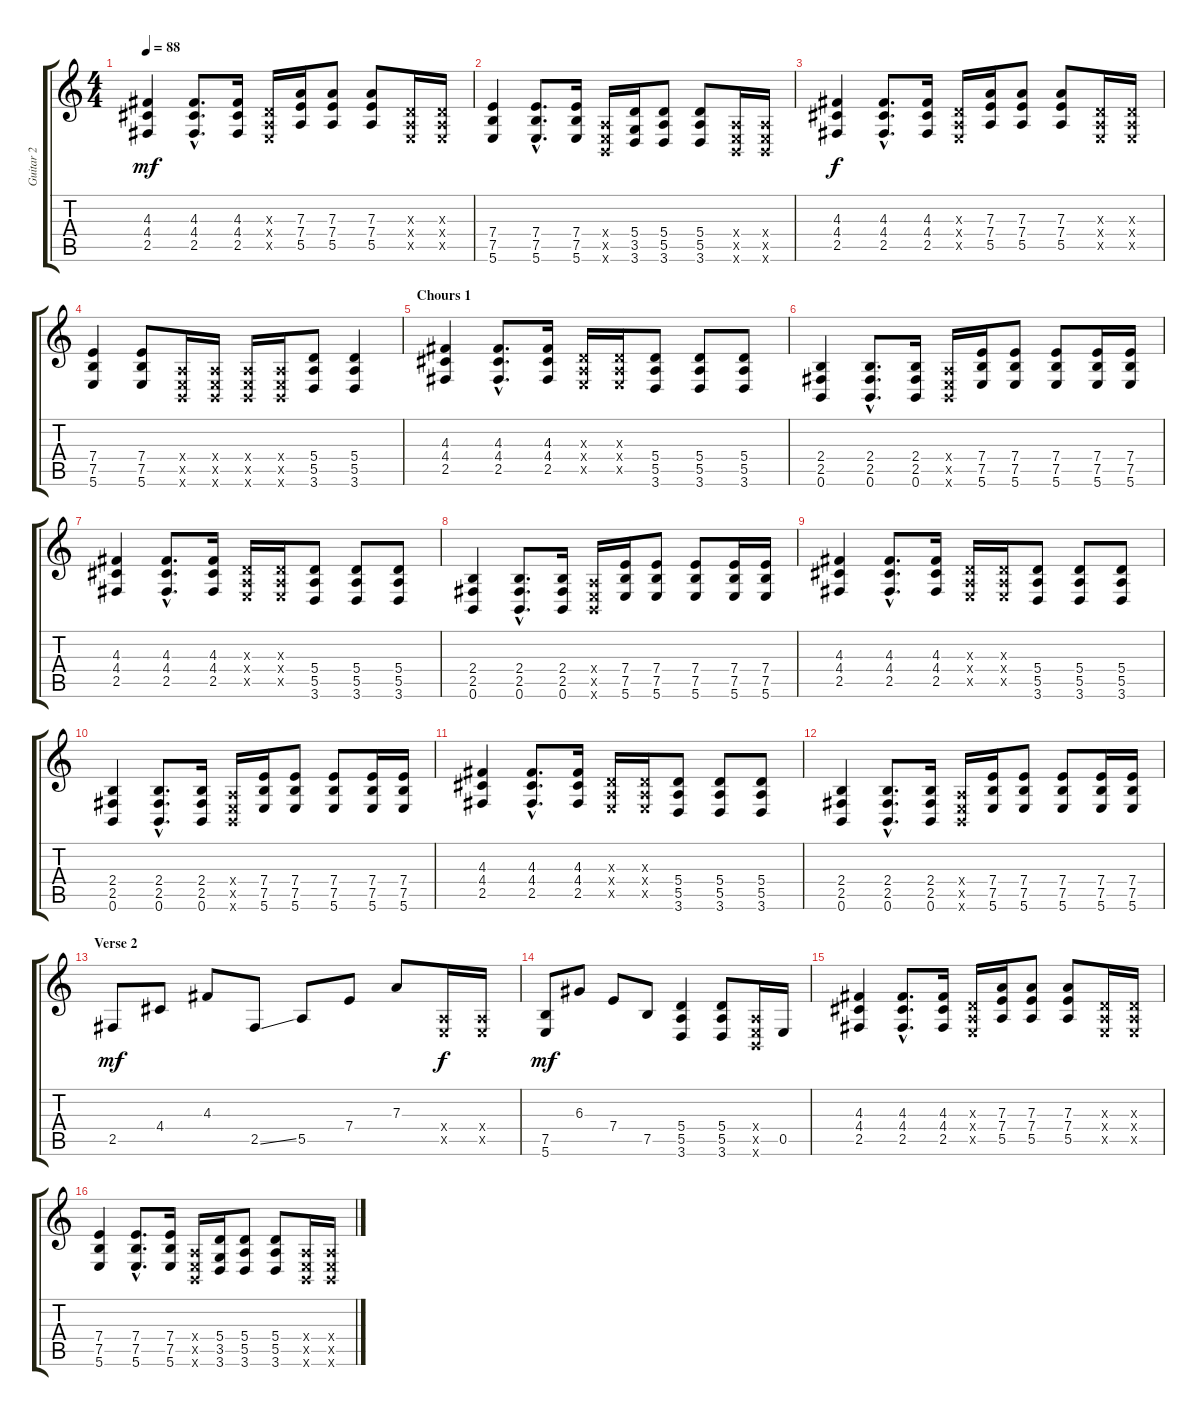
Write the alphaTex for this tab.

\track ("Guitar 2" "Guitar 2") {instrument electricguitarclean}
\staff {score tabs}
\tuning (B3 Gb3 D3 A2 E2 B1) {hide}
\ts (4 4)
\tempo 88
\clef g2
\ks c
(4.3 4.4 2.5).4{dy mf} (4.3{hac} 4.4{hac} 2.5{hac}).8{d} (4.3 4.4 2.5).16 (0.3{x} 0.4{x} 0.5{x}).16 (7.3 7.4 5.5).16 (7.3 7.4 5.5).8 (7.3 7.4 5.5).8 (0.3{x} 0.4{x} 0.5{x}).16 (0.3{x} 0.4{x} 0.5{x}).16 |
(7.4 7.5 5.6).4 (7.4{hac} 7.5{hac} 5.6{hac}).8{d} (7.4 7.5 5.6).16 (0.4{x} 0.5{x} 0.6{x}).16 (5.4 3.5 3.6).16 (5.4 5.5 3.6).8 (5.4 5.5 3.6).8 (0.4{x} 0.5{x} 0.6{x}).16 (0.4{x} 0.5{x} 0.6{x}).16 |
(4.3 4.4 2.5).4{dy f} (4.3{hac} 4.4{hac} 2.5{hac}).8{d} (4.3 4.4 2.5).16 (0.3{x} 0.4{x} 0.5{x}).16 (7.3 7.4 5.5).16 (7.3 7.4 5.5).8 (7.3 7.4 5.5).8 (0.3{x} 0.4{x} 0.5{x}).16 (0.3{x} 0.4{x} 0.5{x}).16 |
(7.4 7.5 5.6).4 (7.4 7.5 5.6).8 (0.4{x} 0.5{x} 0.6{x}).16{instrument distortionguitar} (0.4{x} 0.5{x} 0.6{x}).16 (0.4{x} 0.5{x} 0.6{x}).16 (0.4{x} 0.5{x} 0.6{x}).16 (5.4 5.5 3.6).8 (5.4 5.5 3.6).4 |
\section ("" "Chours 1")
(4.3 4.4 2.5).4 (4.3{hac} 4.4{hac} 2.5{hac}).8{d} (4.3 4.4 2.5).16 (0.3{x} 0.4{x} 0.5{x}).16 (0.3{x} 0.4{x} 0.5{x}).16 (5.4 5.5 3.6).8 (5.4 5.5 3.6).8 (5.4 5.5 3.6).8 |
(2.4 2.5 0.6).4 (2.4{hac} 2.5{hac} 0.6{hac}).8{d} (2.4 2.5 0.6).16 (0.4{x} 0.5{x} 0.6{x}).16 (7.4 7.5 5.6).16 (7.4 7.5 5.6).8 (7.4 7.5 5.6).8 (7.4 7.5 5.6).16 (7.4 7.5 5.6).16 |
(4.3 4.4 2.5).4 (4.3{hac} 4.4{hac} 2.5{hac}).8{d} (4.3 4.4 2.5).16 (0.3{x} 0.4{x} 0.5{x}).16 (0.3{x} 0.4{x} 0.5{x}).16 (5.4 5.5 3.6).8 (5.4 5.5 3.6).8 (5.4 5.5 3.6).8 |
(2.4 2.5 0.6).4 (2.4{hac} 2.5{hac} 0.6{hac}).8{d} (2.4 2.5 0.6).16 (0.4{x} 0.5{x} 0.6{x}).16 (7.4 7.5 5.6).16 (7.4 7.5 5.6).8 (7.4 7.5 5.6).8 (7.4 7.5 5.6).16 (7.4 7.5 5.6).16 |
(4.3 4.4 2.5).4 (4.3{hac} 4.4{hac} 2.5{hac}).8{d} (4.3 4.4 2.5).16 (0.3{x} 0.4{x} 0.5{x}).16 (0.3{x} 0.4{x} 0.5{x}).16 (5.4 5.5 3.6).8 (5.4 5.5 3.6).8 (5.4 5.5 3.6).8 |
(2.4 2.5 0.6).4 (2.4{hac} 2.5{hac} 0.6{hac}).8{d} (2.4 2.5 0.6).16 (0.4{x} 0.5{x} 0.6{x}).16 (7.4 7.5 5.6).16 (7.4 7.5 5.6).8 (7.4 7.5 5.6).8 (7.4 7.5 5.6).16 (7.4 7.5 5.6).16 |
(4.3 4.4 2.5).4 (4.3{hac} 4.4{hac} 2.5{hac}).8{d} (4.3 4.4 2.5).16 (0.3{x} 0.4{x} 0.5{x}).16 (0.3{x} 0.4{x} 0.5{x}).16 (5.4 5.5 3.6).8 (5.4 5.5 3.6).8 (5.4 5.5 3.6).8 |
(2.4 2.5 0.6).4 (2.4{hac} 2.5{hac} 0.6{hac}).8{d} (2.4 2.5 0.6).16 (0.4{x} 0.5{x} 0.6{x}).16 (7.4 7.5 5.6).16 (7.4 7.5 5.6).8 (7.4 7.5 5.6).8 (7.4 7.5 5.6).16 (7.4 7.5 5.6).16 |
\section ("" "Verse 2")
2.5.8{dy mf instrument electricguitarclean} 4.4.8 4.3.8 2.5{ss}.8 5.5.8 7.4.8 7.3.8 (0.4{x} 0.5{x}).16{dy f} (0.4{x} 0.5{x}).16 |
(7.5 5.6).8{dy mf} 6.3.8 7.4.8 7.5.8 (5.4 5.5 3.6).4 (5.4 5.5 3.6).8 (0.4{x} 0.5{x} 0.6{x}).16 0.5.16 |
(4.3 4.4 2.5).4 (4.3{hac} 4.4{hac} 2.5{hac}).8{d} (4.3 4.4 2.5).16 (0.3{x} 0.4{x} 0.5{x}).16 (7.3 7.4 5.5).16 (7.3 7.4 5.5).8 (7.3 7.4 5.5).8 (0.3{x} 0.4{x} 0.5{x}).16 (0.3{x} 0.4{x} 0.5{x}).16 |
(7.4 7.5 5.6).4 (7.4{hac} 7.5{hac} 5.6{hac}).8{d} (7.4 7.5 5.6).16 (0.4{x} 0.5{x} 0.6{x}).16 (5.4 3.5 3.6).16 (5.4 5.5 3.6).8 (5.4 5.5 3.6).8 (0.4{x} 0.5{x} 0.6{x}).16 (0.4{x} 0.5{x} 0.6{x}).16
